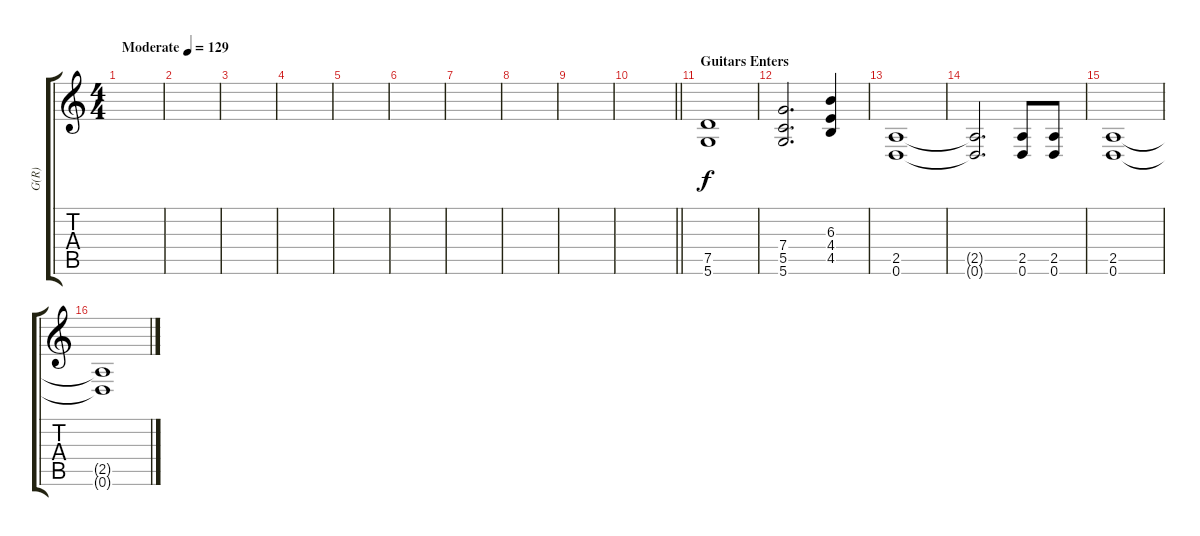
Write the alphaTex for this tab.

\track ("G(R)" "G(R)") {instrument overdrivenguitar}
\staff {score tabs}
\tuning (D4 A3 F3 C3 G2 D2) {hide}
\ts (4 4)
\tempo (129 "Moderate")
\clef g2
\ks c
|
|
|
|
|
|
|
|
|
\barLineRight lightlight
|
\section ("" "Guitars Enters")
(7.5 5.6).1 |
(7.4 5.5 5.6).2{d} (6.3 4.4 4.5).4 |
(2.5 0.6).1 |
(2.5{t} 0.6{t}).2{d} (2.5 0.6).8 (2.5 0.6).8 |
(2.5 0.6).1 |
(2.5{t} 0.6{t}).1
